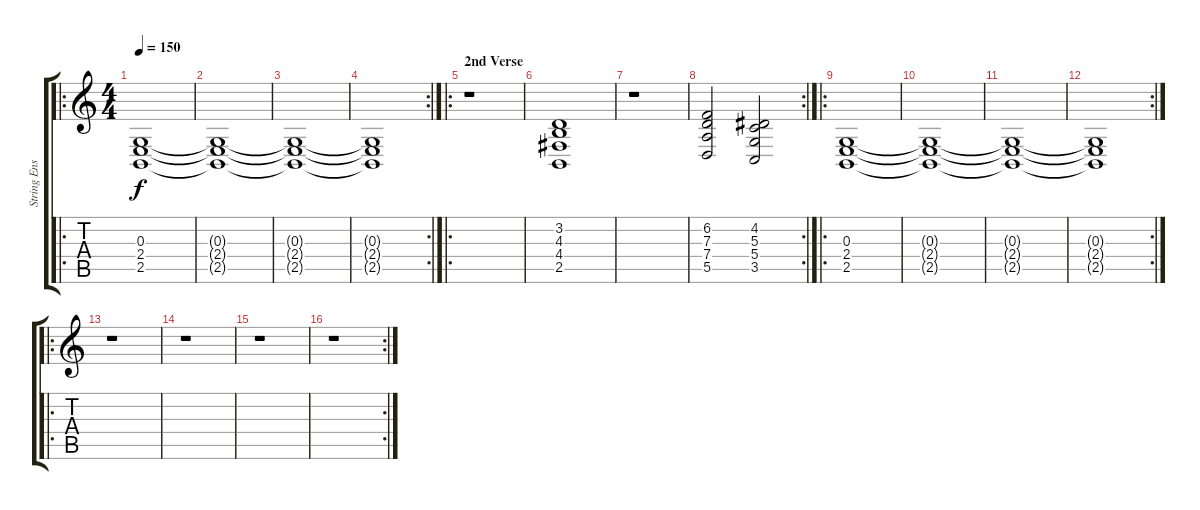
\track ("String Ensemble IV" "String Ens") {instrument stringensemble2}
\staff {score tabs}
\tuning (E4 B3 G3 D3 A2 E2) {hide}
\ro
\ts (4 4)
\tempo 150
\clef g2
\ks c
(0.3 2.4 2.5).1{dy f} |
(0.3{t} 2.4{t} 2.5{t}).1 |
(0.3{t} 2.4{t} 2.5{t}).1 |
\rc 2
(0.3{t} 2.4{t} 2.5{t}).1 |
\ro
\section ("" "2nd Verse")
r.1 |
(3.2 4.3 4.4 2.5).1 |
r.1 |
\rc 2
(6.2 7.3 7.4 5.5).2 (4.2 5.3 5.4 3.5).2 |
\ro
(0.3 2.4 2.5).1 |
(0.3{t} 2.4{t} 2.5{t}).1 |
(0.3{t} 2.4{t} 2.5{t}).1 |
\rc 2
(0.3{t} 2.4{t} 2.5{t}).1 |
\ro
r.1 |
r.1 |
r.1 |
\rc 2
r.1
